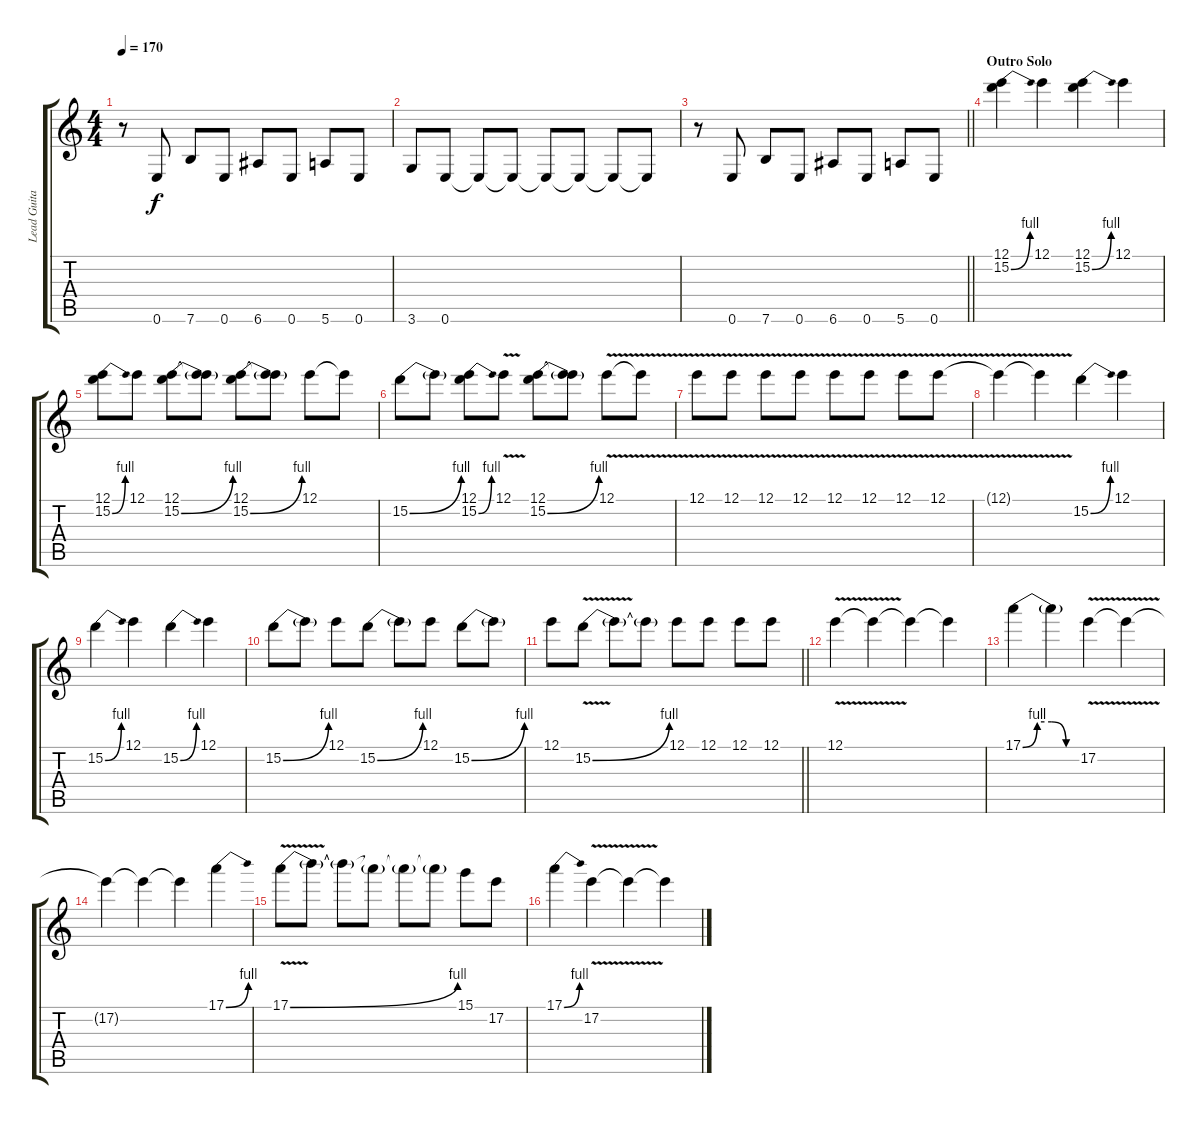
\track ("Lead Guitar" "Lead Guita") {instrument overdrivenguitar}
\staff {score tabs}
\tuning (E4 B3 G3 D3 A2 E2) {hide}
\ts (4 4)
\tempo 170
\clef g2
\ks c
r.8{dy f} 0.6.8 7.6.8 0.6.8 6.6.8 0.6.8 5.6.8 0.6.8 |
3.6.8 0.6.8 0.6{t}.8 0.6{t}.8 0.6{t}.8 0.6{t}.8 0.6{t}.8 0.6{t}.8 |
\barLineRight lightlight
r.8 0.6.8 7.6.8 0.6.8 6.6.8 0.6.8 5.6.8 0.6.8 |
\section ("" "Outro Solo")
(12.1 15.2{be (bend 0 0 60 4)}).4{instrument overdrivenguitar} 12.1.4 (12.1 15.2{be (bend 0 0 60 4)}).4 12.1.4 |
(12.1 15.2{be (bend 0 0 60 4)}).8 12.1.8 (12.1 15.2{be (bend 0 0 60 4)}).8 (12.1{t} 15.2{t}).8 (12.1 15.2{be (bend 0 0 60 4)}).8 (12.1{t} 15.2{t}).8 12.1.8 12.1{t}.8 |
15.2{be (bend 0 0 60 4)}.8 15.2{t}.8 (12.1 15.2{be (bend 0 0 60 4)}).8 12.1{v}.8 (12.1 15.2{be (bend 0 0 60 4)}).8 (12.1{t} 15.2{t}).8 12.1{v}.8 12.1{t}.8 |
12.1{v}.8 12.1{v}.8 12.1{v}.8 12.1{v}.8 12.1{v}.8 12.1{v}.8 12.1{v}.8 12.1{v}.8 |
12.1{v t}.4 12.1{t}.4 15.2{be (bend 0 0 60 4)}.4 12.1.4 |
15.2{be (bend 0 0 60 4)}.4 12.1.4 15.2{be (bend 0 0 60 4)}.4 12.1.4 |
15.2{be (bend 0 0 60 4)}.8 15.2{t}.8 12.1.8 15.2{be (bend 0 0 60 4)}.8 15.2{t}.8 12.1.8 15.2{be (bend 0 0 60 4)}.8 15.2{t}.8 |
\barLineRight lightlight
12.1.8 15.2{be (bend 0 0 60 4) v}.8 15.2{t}.8 15.2{t}.8 12.1.8 12.1.8 12.1.8 12.1.8 |
12.1{v}.4 12.1{t}.4 12.1{t}.4 12.1{t}.4 |
17.1{be (custom 0 0 15 4 30 4 45 0 60 0)}.4 17.1{t}.4 17.2{v}.4 17.2{t}.4 |
17.2{t}.4 17.2{t}.4 17.2{t}.4 17.1{be (bend 0 0 60 4)}.4 |
17.1{be (bend 0 0 60 4) v}.8 17.1{t}.8 17.1{t}.8 17.1{t}.8 17.1{t}.8 17.1{t}.8 15.1.8 17.2.8 |
17.1{be (bend 0 0 60 4)}.4 17.2{v}.4 17.2{t}.4 17.2{t}.4
